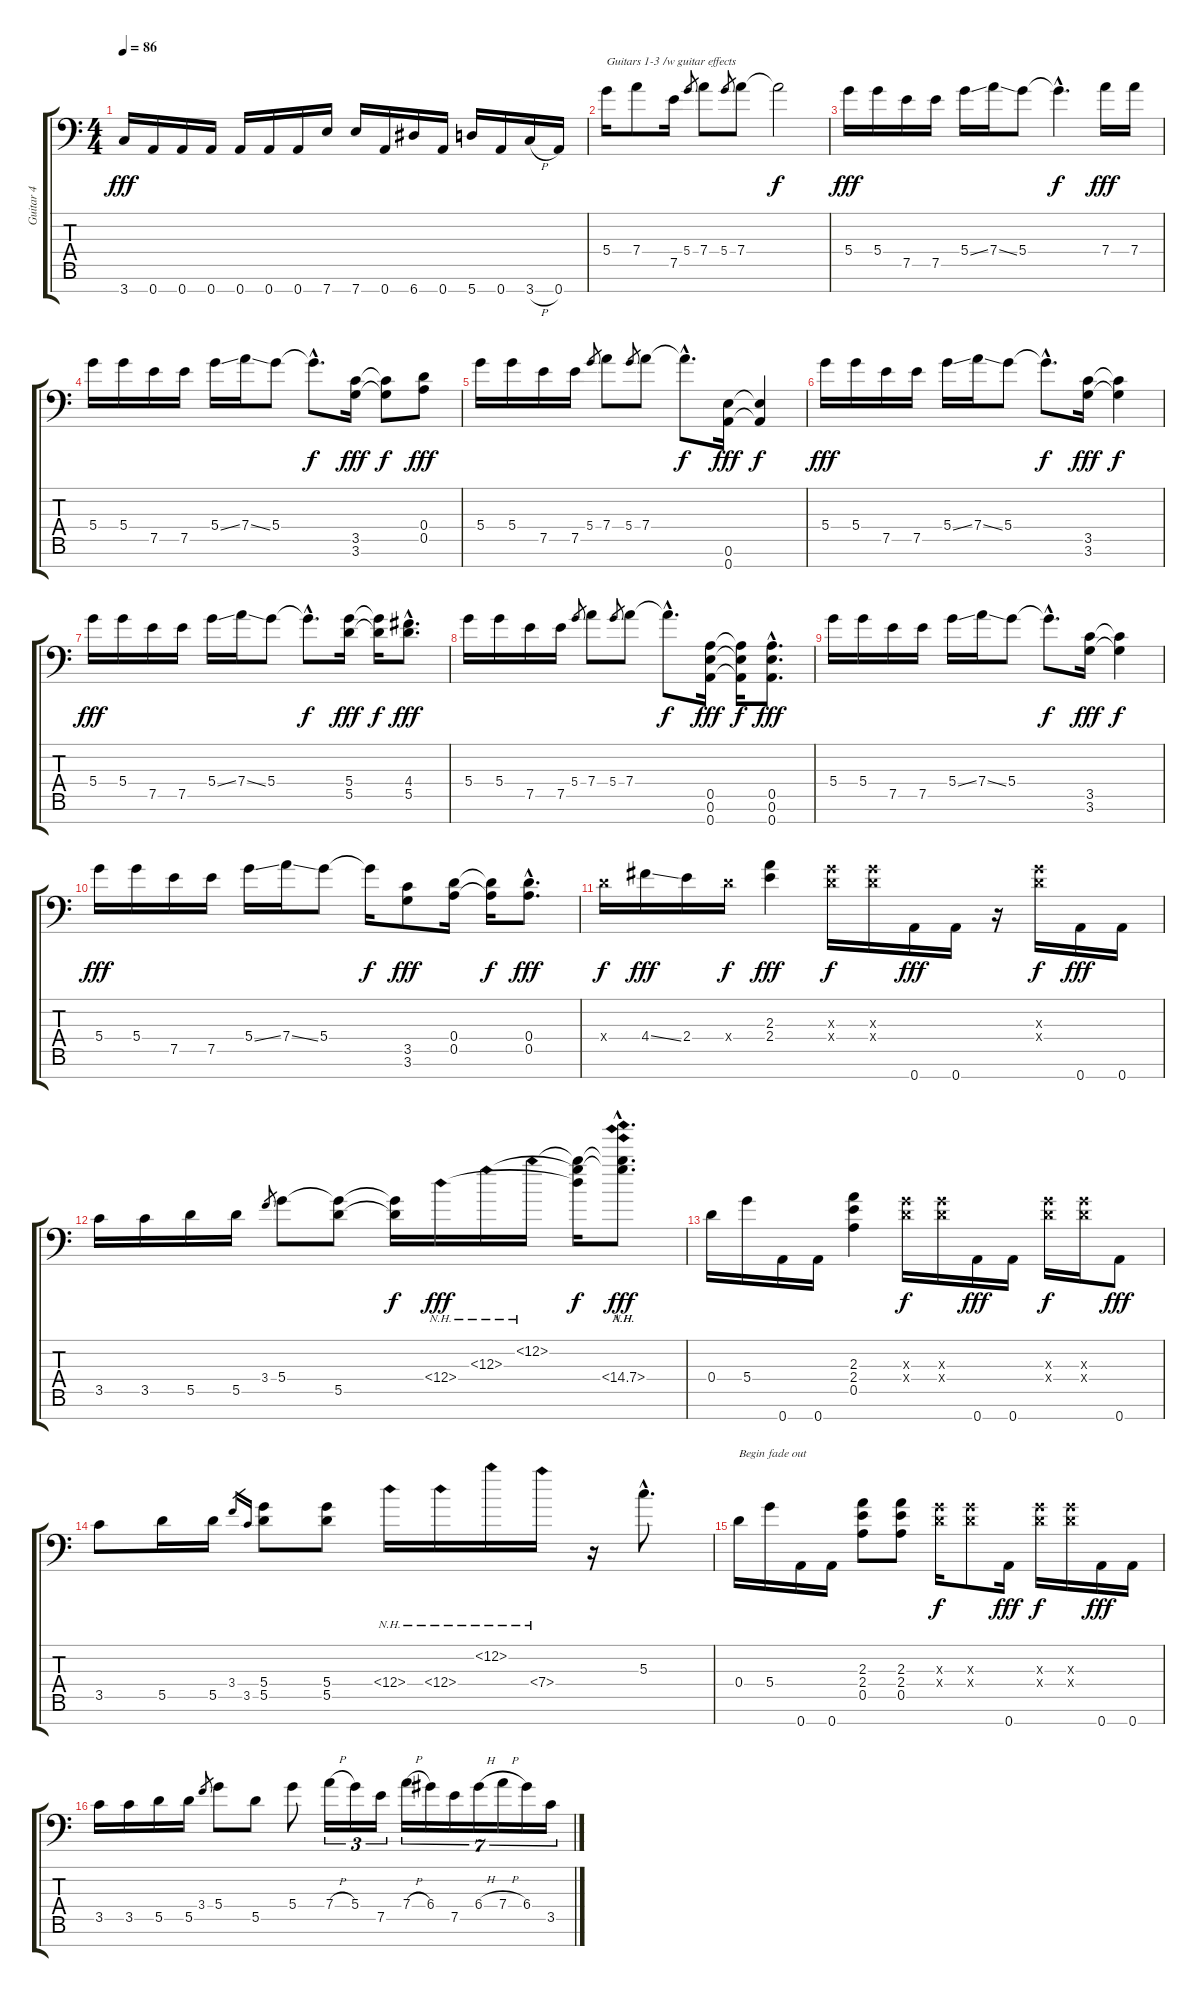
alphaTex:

\track ("Guitar 4" "Guitar 4") {instrument electricguitarclean}
\staff {score tabs}
\tuning (E4 B3 G3 D3 A2 E2 A1) {hide}
\ts (4 4)
\tempo 86
\clef f4
\ks c
3.7.16{dy fff} 0.7.16 0.7.16 0.7.16 0.7.16 0.7.16 0.7.16 7.7.16 7.7.16 0.7.16 6.7.16 0.7.16 5.7.16 0.7.16 3.7{h}.16 0.7.16 |
5.4.16{txt "Guitars 1-3 /w guitar effects"} 7.4.8 7.5.16 5.4.8{gr} 7.4.8 5.4.8{gr} 7.4.8 7.4{t}.2{dy f} |
5.4.16{dy fff} 5.4.16 7.5.16 7.5.16 5.4{ss}.16 7.4{ss}.16 5.4.8 5.4{hac t}.4{d dy f} 7.4.16{dy fff} 7.4.16 |
5.4.16 5.4.16 7.5.16 7.5.16 5.4{ss}.16 7.4{ss}.16 5.4.8 5.4{hac t}.8{d dy f} (3.5 3.6).16{dy fff} (3.5{t} 3.6{t}).8{dy f} (0.4 0.5).8{dy fff} |
5.4.16 5.4.16 7.5.16 7.5.16 5.4.8{gr} 7.4.8 5.4.8{gr} 7.4.8 7.4{hac t}.8{d dy f} (0.6 0.7).16{dy fff} (0.6{t} 0.7{t}).4{dy f} |
5.4.16{dy fff} 5.4.16 7.5.16 7.5.16 5.4{ss}.16 7.4{ss}.16 5.4.8 5.4{hac t}.8{d dy f} (3.5 3.6).16{dy fff} (3.5{t} 3.6{t}).4{dy f} |
5.4.16{dy fff} 5.4.16 7.5.16 7.5.16 5.4{ss}.16 7.4{ss}.16 5.4.8 5.4{hac t}.8{d dy f} (5.4 5.5).16{dy fff} (5.4{t} 5.5{t}).16{dy f} (4.4{hac} 5.5{hac}).8{d dy fff} |
5.4.16 5.4.16 7.5.16 7.5.16 5.4.8{gr} 7.4.8 5.4.8{gr} 7.4.8 7.4{hac t}.8{d dy f} (0.5 0.6 0.7).16{dy fff} (0.5{t} 0.6{t} 0.7{t}).16{dy f} (0.5{hac} 0.6{hac} 0.7{hac}).8{d dy fff} |
5.4.16 5.4.16 7.5.16 7.5.16 5.4{ss}.16 7.4{ss}.16 5.4.8 5.4{hac t}.8{d dy f} (3.5 3.6).16{dy fff} (3.5{t} 3.6{t}).4{dy f} |
5.4.16{dy fff} 5.4.16 7.5.16 7.5.16 5.4{ss}.16 7.4{ss}.16 5.4.8 5.4{t}.16{dy f} (3.5 3.6).8{dy fff} (0.4 0.5).16 (0.4{t} 0.5{t}).16{dy f} (0.4{hac} 0.5{hac}).8{d dy fff} |
0.4{x}.16{dy f} 4.4{ss}.16{dy fff} 2.4.16 0.4{x}.16{dy f} (2.3 2.4).4{dy fff} (0.3{x} 0.4{x}).16{dy f} (0.3{x} 0.4{x}).16 0.7.16{dy fff} 0.7.16 r.16 (0.3{x} 0.4{x}).16{dy f} 0.7.16{dy fff} 0.7.16 |
3.5.16 3.5.16 5.5.16 5.5.16 3.4.8{gr} 5.4.8 (5.4{t} 5.5).8 (5.4{t} 5.5{t}).16{dy f} 12.4{nh}.16{dy fff} 12.3{nh}.16 12.2{nh}.16 (12.2{t} 12.3{t} 12.4{t}).16{dy f} (12.2{ah 12 hac t} 12.3{ah 12 hac t} 14.4{nh hac}).8{d dy fff} |
0.4.16 5.4.16 0.7.16 0.7.16 (2.3 2.4 0.5).4 (0.3{x} 0.4{x}).16{dy f} (0.3{x} 0.4{x}).16 0.7.16{dy fff} 0.7.16 (0.3{x} 0.4{x}).16{dy f} (0.3{x} 0.4{x}).16 0.7.8{dy fff} |
3.5.8 5.5.16 5.5.16 3.4.16{gr} 3.5.16{gr} (5.4 5.5).8 (5.4 5.5).8 12.4{nh}.16 12.4{nh}.16 12.2{nh}.16 7.4{nh}.16 r.16 5.3{hac}.8{d} |
0.4.16{txt "Begin fade out" volume 9} 5.4.16 0.7.16 0.7.16 (2.3 2.4 0.5).8 (2.3 2.4 0.5).8 (0.3{x} 0.4{x}).16{dy f} (0.3{x} 0.4{x}).8 0.7.16{dy fff} (0.3{x} 0.4{x}).16{dy f} (0.3{x} 0.4{x}).16 0.7.16{dy fff} 0.7.16 |
3.5.16 3.5.16 5.5.16 5.5.16 3.4.8{gr} 5.4.8 5.5.8 5.4.8 7.4{h}.16{tu (3 2)} 5.4.16{tu (3 2)} 7.5.16{tu (3 2)} 7.4{h}.16{tu (7 4)} 6.4.16{tu (7 4)} 7.5.16{tu (7 4)} 6.4{h}.16{tu (7 4)} 7.4{h}.16{tu (7 4)} 6.4.16{tu (7 4)} 3.5{ss}.16{tu (7 4)}
